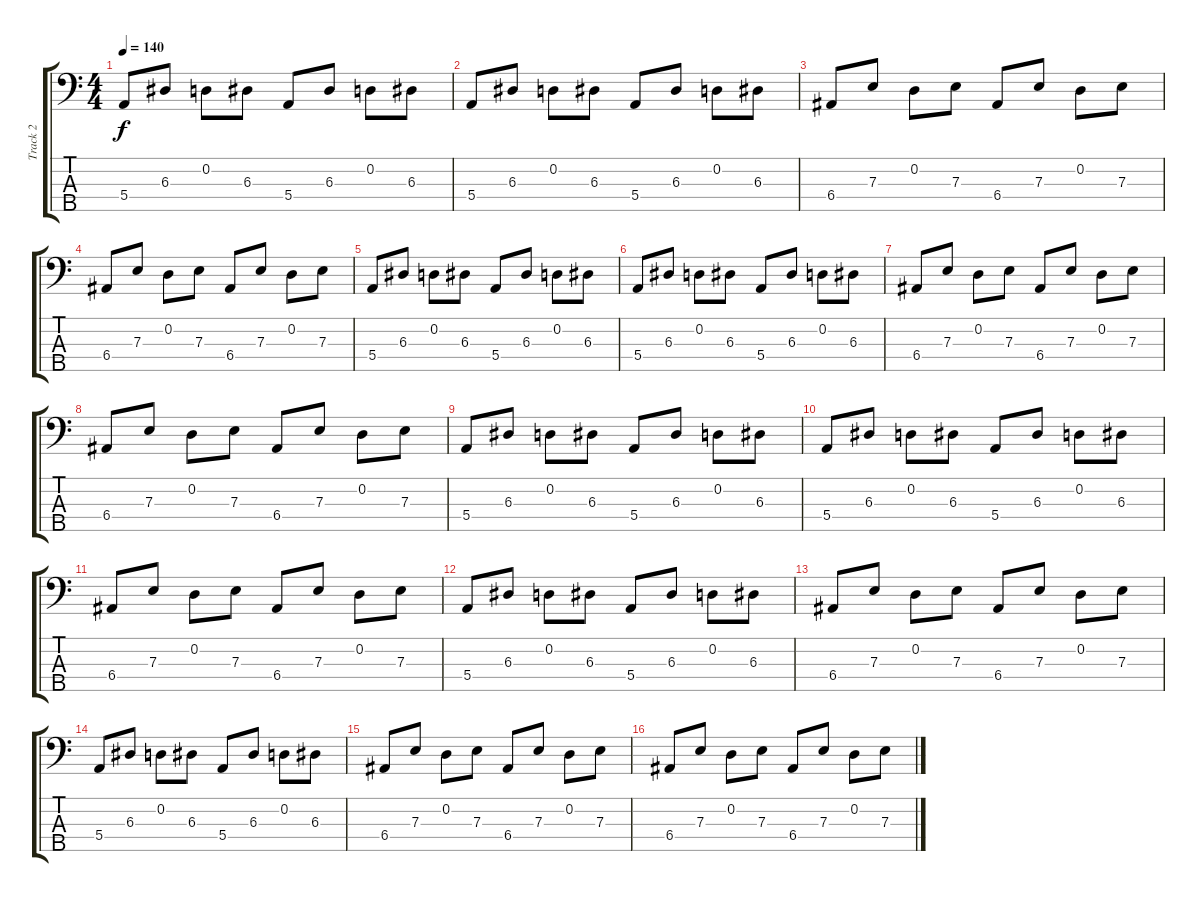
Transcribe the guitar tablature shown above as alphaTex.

\track ("Track 2" "Track 2") {instrument electricbassfinger}
\staff {score tabs}
\tuning (G2 D2 A1 E1 B0) {hide}
\ts (4 4)
\tempo 140
\clef f4
\ks c
5.4.8{dy f} 6.3.8 0.2.8 6.3.8 5.4.8 6.3.8 0.2.8 6.3.8 |
5.4.8 6.3.8 0.2.8 6.3.8 5.4.8 6.3.8 0.2.8 6.3.8 |
6.4.8 7.3.8 0.2.8 7.3.8 6.4.8 7.3.8 0.2.8 7.3.8 |
6.4.8 7.3.8 0.2.8 7.3.8 6.4.8 7.3.8 0.2.8 7.3.8 |
5.4.8 6.3.8 0.2.8 6.3.8 5.4.8 6.3.8 0.2.8 6.3.8 |
5.4.8 6.3.8 0.2.8 6.3.8 5.4.8 6.3.8 0.2.8 6.3.8 |
6.4.8 7.3.8 0.2.8 7.3.8 6.4.8 7.3.8 0.2.8 7.3.8 |
6.4.8 7.3.8 0.2.8 7.3.8 6.4.8 7.3.8 0.2.8 7.3.8 |
5.4.8 6.3.8 0.2.8 6.3.8 5.4.8 6.3.8 0.2.8 6.3.8 |
5.4.8 6.3.8 0.2.8 6.3.8 5.4.8 6.3.8 0.2.8 6.3.8 |
6.4.8 7.3.8 0.2.8 7.3.8 6.4.8 7.3.8 0.2.8 7.3.8 |
5.4.8 6.3.8 0.2.8 6.3.8 5.4.8 6.3.8 0.2.8 6.3.8 |
6.4.8 7.3.8 0.2.8 7.3.8 6.4.8 7.3.8 0.2.8 7.3.8 |
5.4.8 6.3.8 0.2.8 6.3.8 5.4.8 6.3.8 0.2.8 6.3.8 |
6.4.8 7.3.8 0.2.8 7.3.8 6.4.8 7.3.8 0.2.8 7.3.8 |
6.4.8 7.3.8 0.2.8 7.3.8 6.4.8 7.3.8 0.2.8 7.3.8
